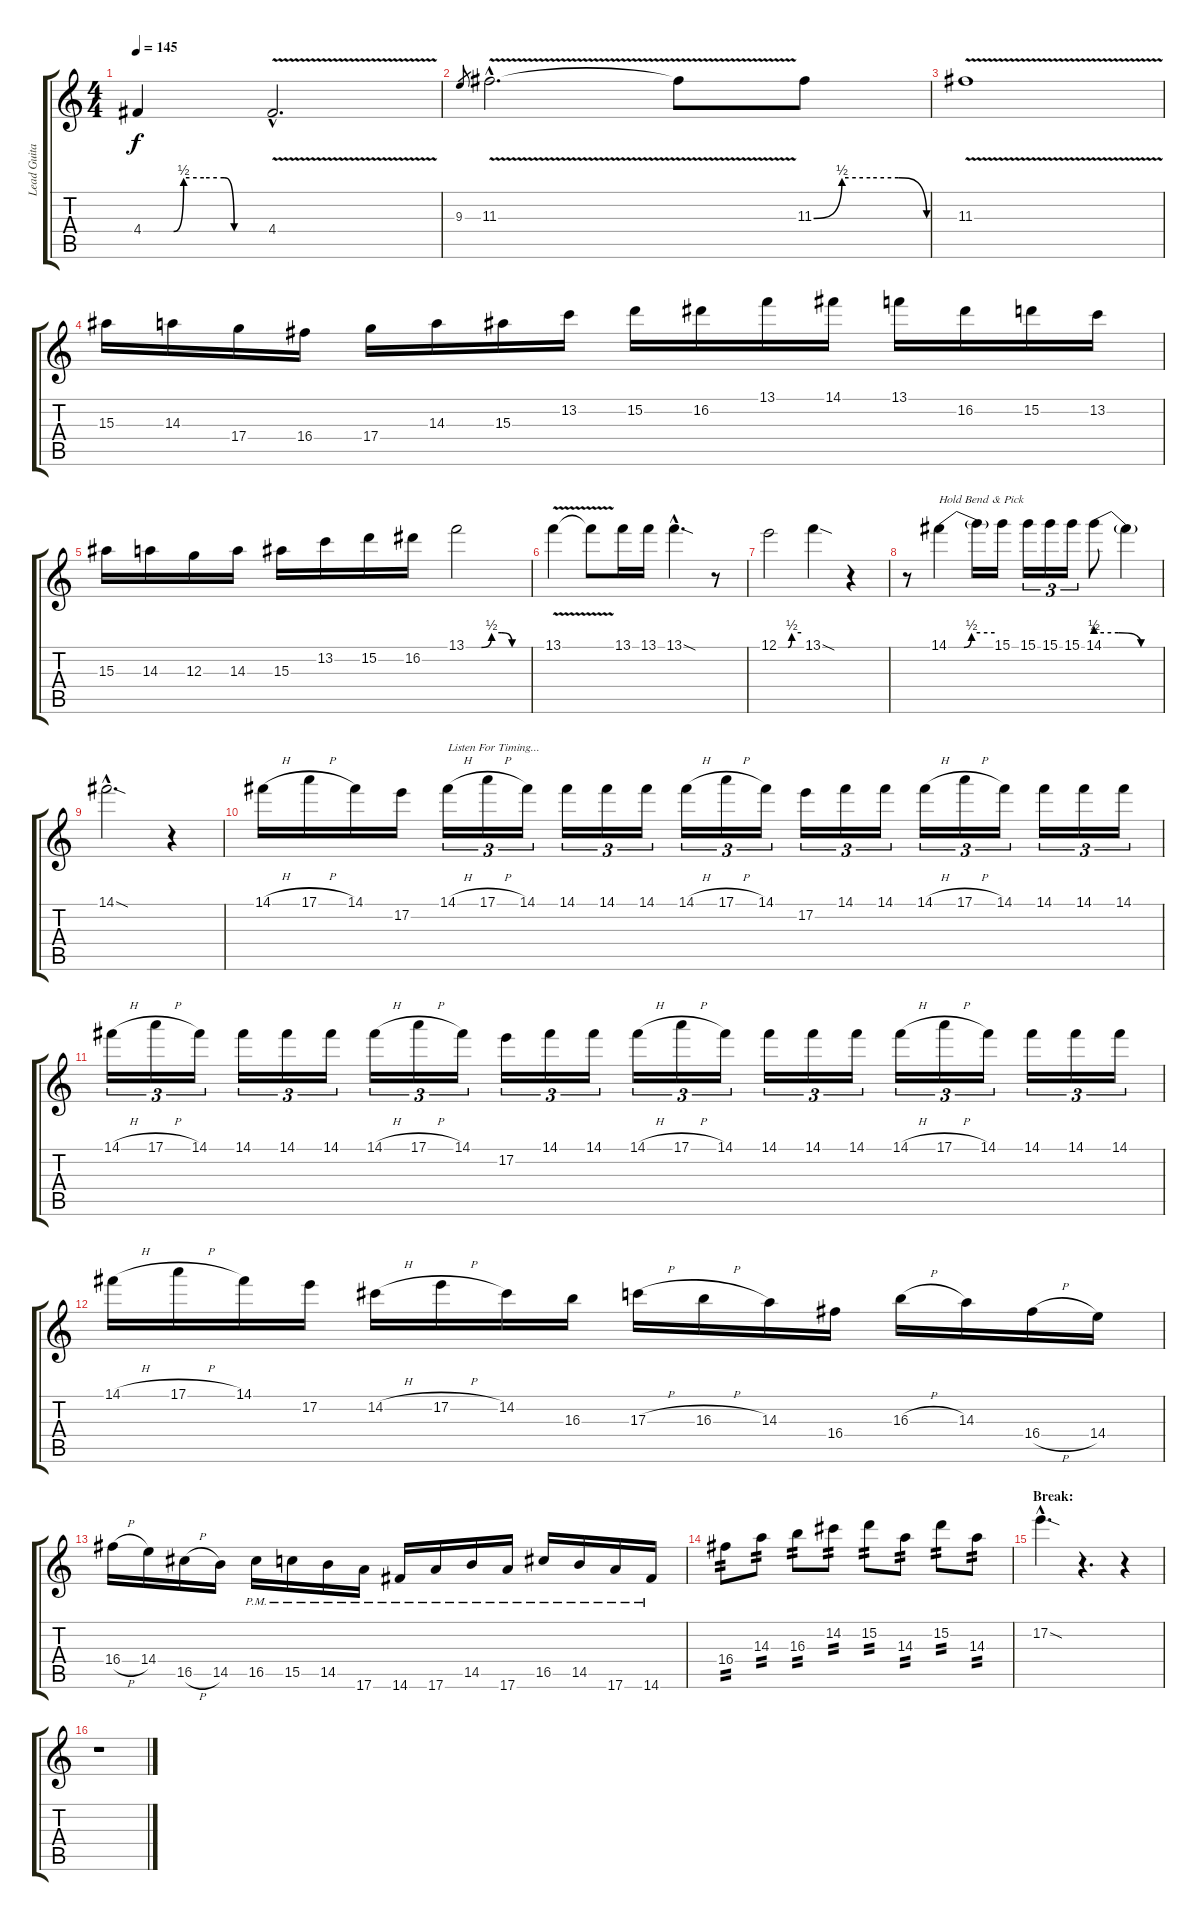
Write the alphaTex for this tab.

\track ("Lead Guitar I" "Lead Guita") {instrument distortionguitar}
\staff {score tabs}
\tuning (E4 B3 G3 D3 A2 E2) {hide}
\ts (4 4)
\tempo 145
\clef g2
\ks c
4.4{be (custom 0 0 15 0 20 2 30 2 40 2 45 0 60 0)}.4{dy f} 4.4{v hac}.2{d} |
9.3.8{gr} 11.3{v hac}.2{d} 11.3{t}.8 11.3{be (custom 0 0 15 2 30 2 45 2 60 0)}.8 |
11.3{v}.1 |
15.3.16 14.3.16 17.4.16 16.4.16 17.4.16 14.3.16 15.3.16 13.2.16 15.2.16 16.2.16 13.1.16 14.1.16 13.1.16 16.2.16 15.2.16 13.2.16 |
15.3.16 14.3.16 12.3.16 14.3.16 15.3.16 13.2.16 15.2.16 16.2.16 13.1{be (custom 0 0 15 0 25 2 35 2 45 0 60 0)}.2 |
13.1{v}.4 13.1{t}.8 13.1.16 13.1.16 13.1{sod hac}.4{d} r.8 |
12.1{be (custom 0 0 25 0 35 2 60 2)}.2 13.1{sod}.4 r.4 |
r.8 14.1{be (custom 0 0 20 0 30 2 60 2)}.4{txt "Hold Bend & Pick"} 14.1{t}.16 15.1.16 15.1.16{tu (3 2)} 15.1.16{tu (3 2)} 15.1.16{tu (3 2)} 14.1{be (custom 0 2 20 2 40 0 60 0)}.8 14.1{t}.4 |
14.1{sod hac}.2{d} r.4 |
14.1{h}.16 17.1{h}.16 14.1.16 17.2.16 14.1{h}.16{tu (3 2) txt "Listen For Timing..."} 17.1{h}.16{tu (3 2)} 14.1.16{tu (3 2)} 14.1.16{tu (3 2)} 14.1.16{tu (3 2)} 14.1.16{tu (3 2)} 14.1{h}.16{tu (3 2)} 17.1{h}.16{tu (3 2)} 14.1.16{tu (3 2)} 17.2.16{tu (3 2)} 14.1.16{tu (3 2)} 14.1.16{tu (3 2)} 14.1{h}.16{tu (3 2)} 17.1{h}.16{tu (3 2)} 14.1.16{tu (3 2)} 14.1.16{tu (3 2)} 14.1.16{tu (3 2)} 14.1.16{tu (3 2)} |
14.1{h}.16{tu (3 2)} 17.1{h}.16{tu (3 2)} 14.1.16{tu (3 2)} 14.1.16{tu (3 2)} 14.1.16{tu (3 2)} 14.1.16{tu (3 2)} 14.1{h}.16{tu (3 2)} 17.1{h}.16{tu (3 2)} 14.1.16{tu (3 2)} 17.2.16{tu (3 2)} 14.1.16{tu (3 2)} 14.1.16{tu (3 2)} 14.1{h}.16{tu (3 2)} 17.1{h}.16{tu (3 2)} 14.1.16{tu (3 2)} 14.1.16{tu (3 2)} 14.1.16{tu (3 2)} 14.1.16{tu (3 2)} 14.1{h}.16{tu (3 2)} 17.1{h}.16{tu (3 2)} 14.1.16{tu (3 2)} 14.1.16{tu (3 2)} 14.1.16{tu (3 2)} 14.1.16{tu (3 2)} |
14.1{h}.16 17.1{h}.16 14.1.16 17.2.16 14.2{h}.16 17.2{h}.16 14.2.16 16.3.16 17.3{h}.16 16.3{h}.16 14.3.16 16.4.16 16.3{h}.16 14.3.16 16.4{h}.16 14.4.16 |
16.4{h}.16 14.4.16 16.5{h}.16 14.5.16 16.5{pm}.16 15.5{pm}.16 14.5{pm}.16 17.6{pm}.16 14.6{pm}.16 17.6{pm}.16 14.5{pm}.16 17.6{pm}.16 16.5{pm}.16 14.5{pm}.16 17.6{pm}.16 14.6{pm}.16 |
16.4.8{tp 2} 14.3.8{tp 2} 16.3.8{tp 2} 14.2.8{tp 2} 15.2.8{tp 2} 14.3.8{tp 2} 15.2.8{tp 2} 14.3.8{tp 2} |
\section ("" "Break:")
17.2{sod hac}.4{d} r.4{d} r.4 |
r.1
